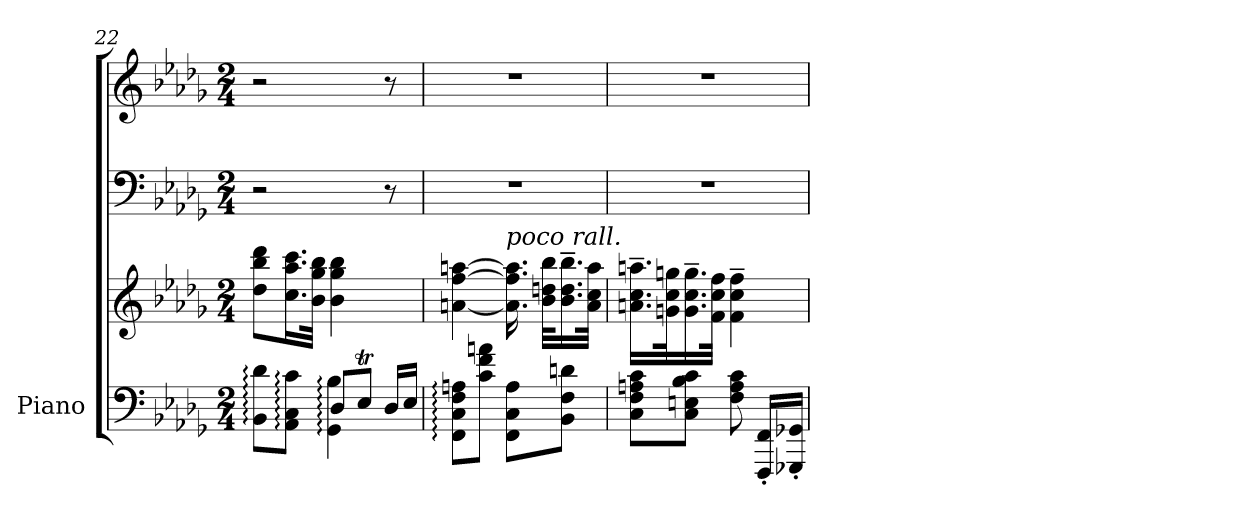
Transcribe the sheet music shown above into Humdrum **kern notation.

**kern	**kern	**kern	**kern
*part1	*part1	*part1	*part1
*staff4	*staff3	*staff2	*staff1
*I"Piano	*	*	*
*I'Pno.	*	*	*
*clefF4	*clefG2	*clefF4	*clefG2
*k[b-e-a-d-g-]	*k[b-e-a-d-g-]	*k[b-e-a-d-g-]	*k[b-e-a-d-g-]
*M2/4	*M2/4	*M2/4	*M2/4
=22	=22	=22	=22
*^	*	*	*
8BB-\: 8d-\:L	8ryy	8dd-\ 8bb-\ 8ddd-\L	2r	2r
8AA-\: 8C\: 8c\:J	8ryy	16.cc\ 16.aa-\ 16.ccc\L	.	.
.	.	32b-\ 32gg-\ 32bb-\JJk	.	.
8D-/L	4GG-\: 4B-\:	4b-\ 4gg-\ 4bb-\	.	.
8E-T/J	.	.	.	.
*	*	*	*	*MM300
16D-/LL	8ryy	8ryy	8r	8r
16E-/JJ	.	.	.	.
*v	*v	*	*	*
!!LO:PB:g=z
=23	=23	=23	=23
*	*	*	*MM60
8FF\: 8C\: 8F\: 8An\:L	[4an\ [4ff\ [4aan\	2r	2r
8c\ 8f\ 8an\J	.	.	.
!	!LO:TX:a:i:t=poco rall.	!	!
8FF\ 8C\ 8A\L	16.a\] 16.ff\] 16.aa\]	.	.
.	32b-\ 32ddn\ 32bb-\KLL	.	.
8BB-\ 8F\ 8dn\J	16.b-\~ 16.dd\~ 16.bb-\~	.	.
.	32a\ 32cc\ 32aa\JJk	.	.
=24	=24	=24	=24
8C\ 8F\ 8An\ 8c\L	16.an\~ 16.cc\~ 16.aan\~LL	2r	2r
.	32gn\ 32cc\ 32ggn\K	.	.
8C\ 8En\ 8B-\ 8c\J	16.g\~ 16.cc\~ 16.gg\~	.	.
.	32f\ 32cc\ 32ff\JJk	.	.
8F\ 8A\ 8c\	4f\~ 4cc\~ 4ff\~	.	.
16FFF/' 16FF/'LL	.	.	.
16GGG-X/' 16GG-X/'JJ	.	.	.
=	=	=	=
*-	*-	*-	*-
